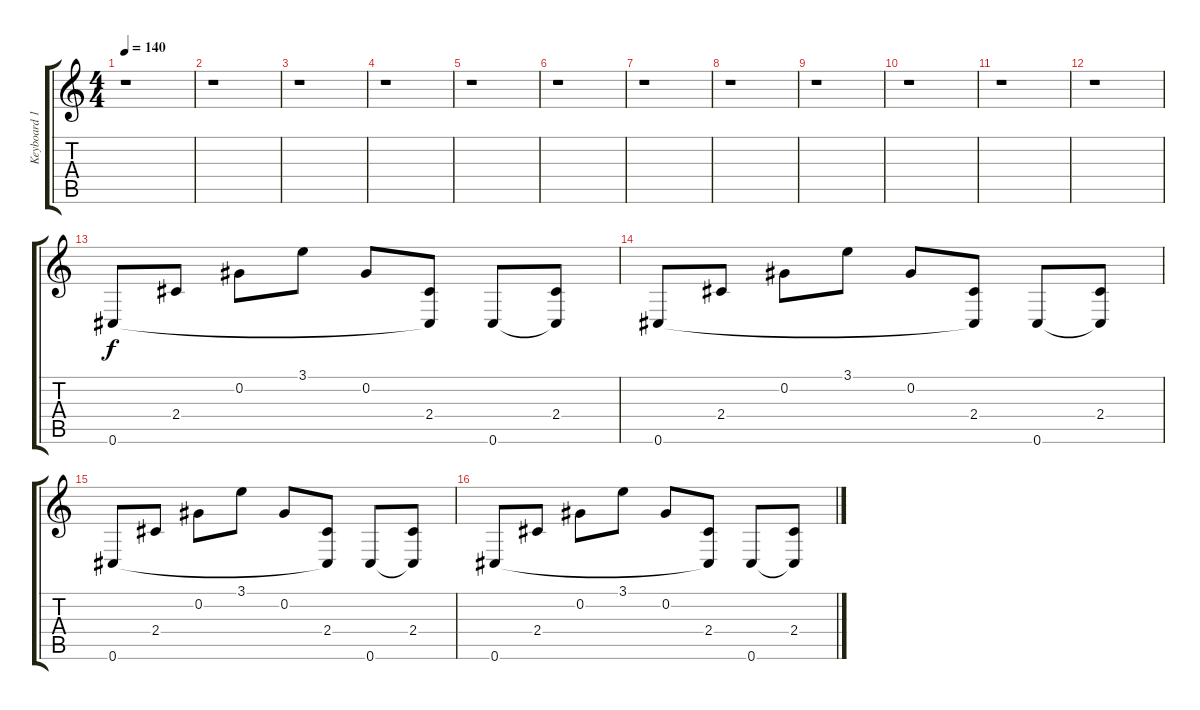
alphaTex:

\track ("Keyboard 1" "Keyboard 1") {instrument electricguitarjazz}
\staff {score tabs}
\tuning (Db4 Ab3 E3 B2 Gb2 Db2) {hide}
\ts (4 4)
\tempo 140
\clef g2
\ks c
r.1{dy f} |
r.1 |
r.1 |
r.1 |
r.1 |
r.1 |
r.1 |
r.1 |
r.1 |
r.1 |
r.1 |
r.1 |
0.6.8 2.4.8 0.2.8 3.1.8 0.2.8 (2.4 0.6{t}).8 0.6.8 (2.4 0.6{t}).8 |
0.6.8 2.4.8 0.2.8 3.1.8 0.2.8 (2.4 0.6{t}).8 0.6.8 (2.4 0.6{t}).8 |
0.6.8 2.4.8 0.2.8 3.1.8 0.2.8 (2.4 0.6{t}).8 0.6.8 (2.4 0.6{t}).8 |
0.6.8 2.4.8 0.2.8 3.1.8 0.2.8 (2.4 0.6{t}).8 0.6.8 (2.4 0.6{t}).8
